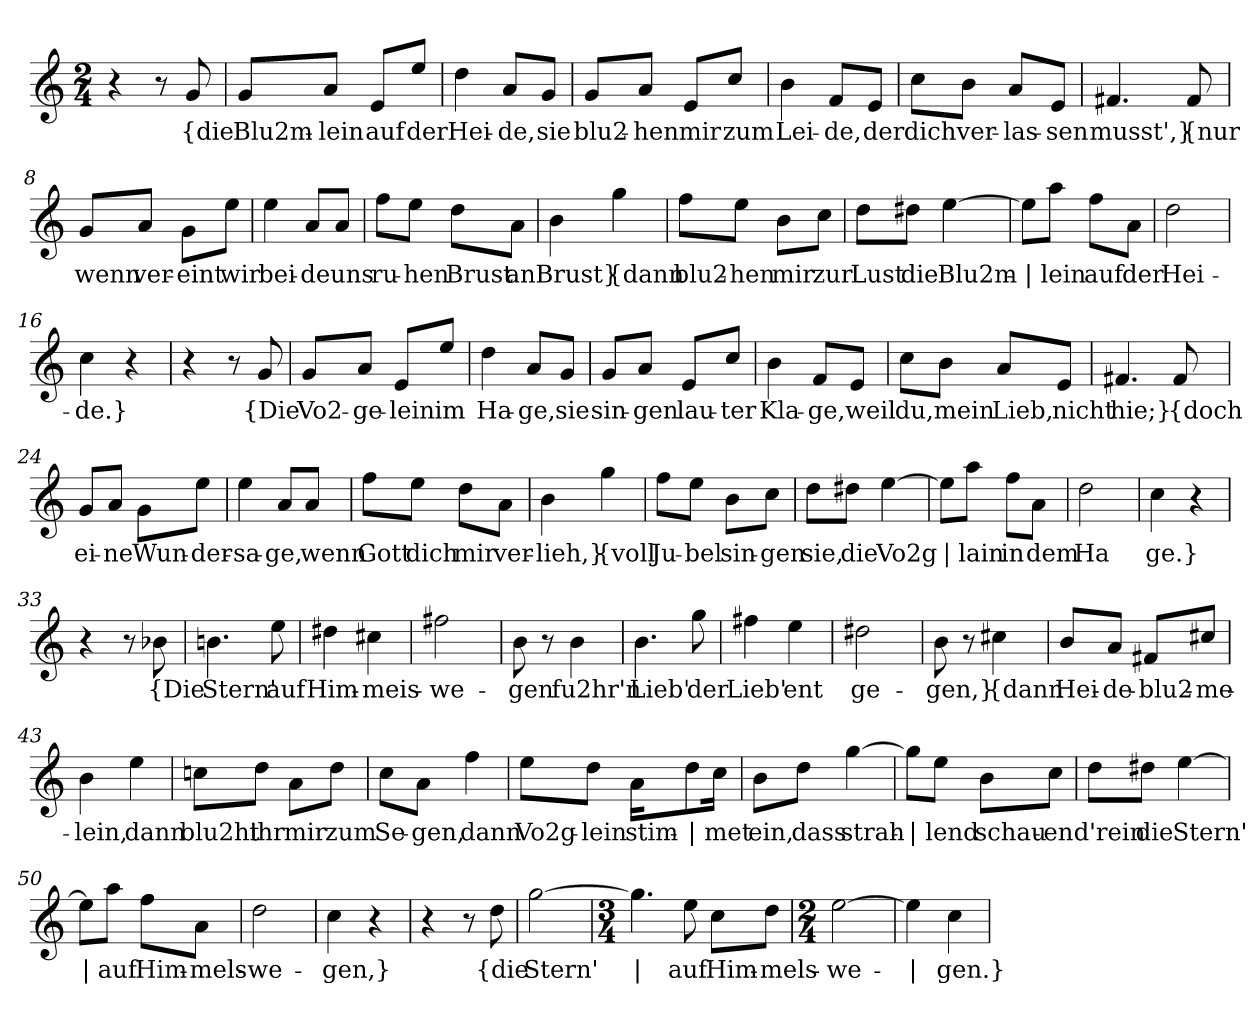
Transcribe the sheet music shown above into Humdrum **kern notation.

**kern	**text
*part1	*part1
*staff1	*staff1
*clefG2	*
*k[]	*
*M2/4	*
=1	=1
4r	.
8r	.
!	!LO:LY:b
8g/	{die
=2	=2
!	!LO:LY:b
8g/L	Blu2m-
!	!LO:LY:b
8a/J	-lein
!	!LO:LY:b
8e/L	auf
!	!LO:LY:b
8ee/J	der
=3	=3
!	!LO:LY:b
4dd\	Hei-
!	!LO:LY:b
8a/L	-de,
!	!LO:LY:b
8g/J	sie
=4	=4
!	!LO:LY:b
8g/L	blu2-
!	!LO:LY:b
8a/J	-hen
!	!LO:LY:b
8e/L	mir
!	!LO:LY:b
8cc/J	zum
=5	=5
!	!LO:LY:b
4b\	Lei-
!	!LO:LY:b
8f/L	-de,
!	!LO:LY:b
8e/J	der
=6	=6
!	!LO:LY:b
8cc\L	dich
!	!LO:LY:b
8b\J	ver-
!	!LO:LY:b
8a/L	-las-
!	!LO:LY:b
8e/J	-sen
!!LO:LB:g=z
=7	=7
!	!LO:LY:b
4.f#X/	musst',}
!	!LO:LY:b
8f#/	{nur
=8	=8
!	!LO:LY:b
8g/L	wenn
!	!LO:LY:b
8a/J	ver-
!	!LO:LY:b
8g\L	-eint
!	!LO:LY:b
8ee\J	wir
=9	=9
!	!LO:LY:b
4ee\	bei-
!	!LO:LY:b
8a/L	-de
!	!LO:LY:b
8a/J	uns
=10	=10
!	!LO:LY:b
8ff\L	ru-
!	!LO:LY:b
8ee\J	-hen
!	!LO:LY:b
8dd\L	Brust
!	!LO:LY:b
8a\J	an
=11	=11
!	!LO:LY:b
4b\	Brust}
!	!LO:LY:b
4gg\	{dann
=12	=12
!	!LO:LY:b
8ff\L	blu2-
!	!LO:LY:b
8ee\J	-hen
!	!LO:LY:b
8b\L	mir
!	!LO:LY:b
8cc\J	zur
!!LO:LB:g=z
=13	=13
!	!LO:LY:b
8dd\L	Lust
!	!LO:LY:b
8dd#X\J	die
!	!LO:LY:b
[4ee\	Blu2m-
=14	=14
!	!LO:LY:b
8ee\L]	|
!	!LO:LY:b
8aa\J	-lein
!	!LO:LY:b
8ff\L	auf
!	!LO:LY:b
8a\J	der
=15	=15
!	!LO:LY:b
2dd\	Hei-
=16	=16
!	!LO:LY:b
4cc\	-de.}
4r	.
=17	=17
4r	.
8r	.
!	!LO:LY:b
8g/	{Die
=18	=18
!	!LO:LY:b
8g/L	Vo2-
!	!LO:LY:b
8a/J	-ge-
!	!LO:LY:b
8e/L	-lein
!	!LO:LY:b
8ee/J	im
=19	=19
!	!LO:LY:b
4dd\	Ha-
!	!LO:LY:b
8a/L	-ge,
!	!LO:LY:b
8g/J	sie
=20	=20
!	!LO:LY:b
8g/L	sin-
!	!LO:LY:b
8a/J	-gen
!	!LO:LY:b
8e/L	lau-
!	!LO:LY:b
8cc/J	-ter
!!LO:LB:g=z
=21	=21
!	!LO:LY:b
4b\	Kla-
!	!LO:LY:b
8f/L	-ge,
!	!LO:LY:b
8e/J	weil
=22	=22
!	!LO:LY:b
8cc\L	du,
!	!LO:LY:b
8b\J	mein
!	!LO:LY:b
8a/L	Lieb,
!	!LO:LY:b
8e/J	nicht
=23	=23
!	!LO:LY:b
4.f#X/	hie;}
!	!LO:LY:b
8f#/	{doch
=24	=24
!	!LO:LY:b
8g/L	ei-
!	!LO:LY:b
8a/J	-ne
!	!LO:LY:b
8g\L	Wun-
!	!LO:LY:b
8ee\J	-der-
=25	=25
!	!LO:LY:b
4ee\	-sa-
!	!LO:LY:b
8a/L	-ge,
!	!LO:LY:b
8a/J	wenn
=26	=26
!	!LO:LY:b
8ff\L	Gott
!	!LO:LY:b
8ee\J	dich
!	!LO:LY:b
8dd\L	mir
!	!LO:LY:b
8a\J	ver-
!!LO:LB:g=z
=27	=27
!	!LO:LY:b
4b\	-lieh,}
!	!LO:LY:b
4gg\	{voll
=28	=28
!	!LO:LY:b
8ff\L	Ju-
!	!LO:LY:b
8ee\J	-bel
!	!LO:LY:b
8b\L	sin-
!	!LO:LY:b
8cc\J	-gen
=29	=29
!	!LO:LY:b
8dd\L	sie,
!	!LO:LY:b
8dd#X\J	die
!	!LO:LY:b
[4ee\	Vo2g
=30	=30
!	!LO:LY:b
8ee\L]	|
!	!LO:LY:b
8aa\J	-lain
!	!LO:LY:b
8ff\L	in
!	!LO:LY:b
8a\J	dem
=31	=31
!	!LO:LY:b
2dd\	Ha
=32	=32
!	!LO:LY:b
4cc\	-ge.}
4r	.
=33	=33
4r	.
8r	.
!	!LO:LY:b
8b-X\	{Die
=34	=34
!	!LO:LY:b
4.bn\	Stern'
!	!LO:LY:b
8ee\	auf
=35	=35
!	!LO:LY:b
4dd#X\	Him-
!	!LO:LY:b
4cc#X\	-meis-
!!LO:LB:g=z
=36	=36
!	!LO:LY:b
2ff#X\	-we-
=37	=37
!	!LO:LY:b
8b\	-gen
8r	.
!	!LO:LY:b
4b\	fu2hr'n
=38	=38
!	!LO:LY:b
4.b\	Lieb'
!	!LO:LY:b
8gg\	der
=39	=39
!	!LO:LY:b
4ff#X\	Lieb'
!	!LO:LY:b
4ee\	ent
=40	=40
!	!LO:LY:b
2dd#X\	-ge-
=41	=41
!	!LO:LY:b
8b\	-gen,}
8r	.
!	!LO:LY:b
4cc#X\	{dann
=42	=42
!	!LO:LY:b
8b/L	Hei-
!	!LO:LY:b
8a/J	-de-
!	!LO:LY:b
8f#X/L	-blu2-
!	!LO:LY:b
8cc#X/J	-me-
=43	=43
!	!LO:LY:b
4b\	lein,
!	!LO:LY:b
4ee\	dann
!!LO:LB:g=z
=44	=44
!	!LO:LY:b
8ccn\L	blu2ht
!	!LO:LY:b
8dd\J	ihr
!	!LO:LY:b
8a\L	mir
!	!LO:LY:b
8dd\J	zum
=45	=45
!	!LO:LY:b
8cc\L	Se-
!	!LO:LY:b
8a\J	-gen,
!	!LO:LY:b
4ff\	dann
=46	=46
!	!LO:LY:b
8ee\L	Vo2g-
!	!LO:LY:b
8dd\J	-lein
!	!LO:LY:b
16a\KL	stim-
!	!LO:LY:b
8dd\	|
!	!LO:LY:b
16cc\Jk	-met
=47	=47
!	!LO:LY:b
8b\L	ein,
!	!LO:LY:b
8dd\J	dass
!	!LO:LY:b
[4gg\	strah-
=48	=48
!	!LO:LY:b
8gg\L]	|
!	!LO:LY:b
8ee\J	-lend
!	!LO:LY:b
8b\L	schau-
!	!LO:LY:b
8cc\J	-en
!!LO:LB:g=z
=49	=49
!	!LO:LY:b
8dd\L	d'rein
!	!LO:LY:b
8dd#X\J	die
!	!LO:LY:b
[4ee\	Stern'
=50	=50
!	!LO:LY:b
8ee\L]	|
!	!LO:LY:b
8aa\J	auf
!	!LO:LY:b
8ff\L	Him-
!	!LO:LY:b
8a\J	-mels-
=51	=51
!	!LO:LY:b
2dd\	-we-
=52	=52
!	!LO:LY:b
4cc\	-gen,}
4r	.
=53	=53
4r	.
8r	.
!	!LO:LY:b
8dd\	{die
=54	=54
!	!LO:LY:b
[2gg\	Stern'
=55	=55
*M3/4	*
!	!LO:LY:b
4.gg\]	|
!	!LO:LY:b
8ee\	auf
!	!LO:LY:b
8cc\L	Him-
!	!LO:LY:b
8dd\J	-mels-
=56	=56
*M2/4	*
!	!LO:LY:b
[2ee\	-we-
=57	=57
!	!LO:LY:b
4ee\]	|
!	!LO:LY:b
4cc\	-gen.}
=	=
*-	*-
